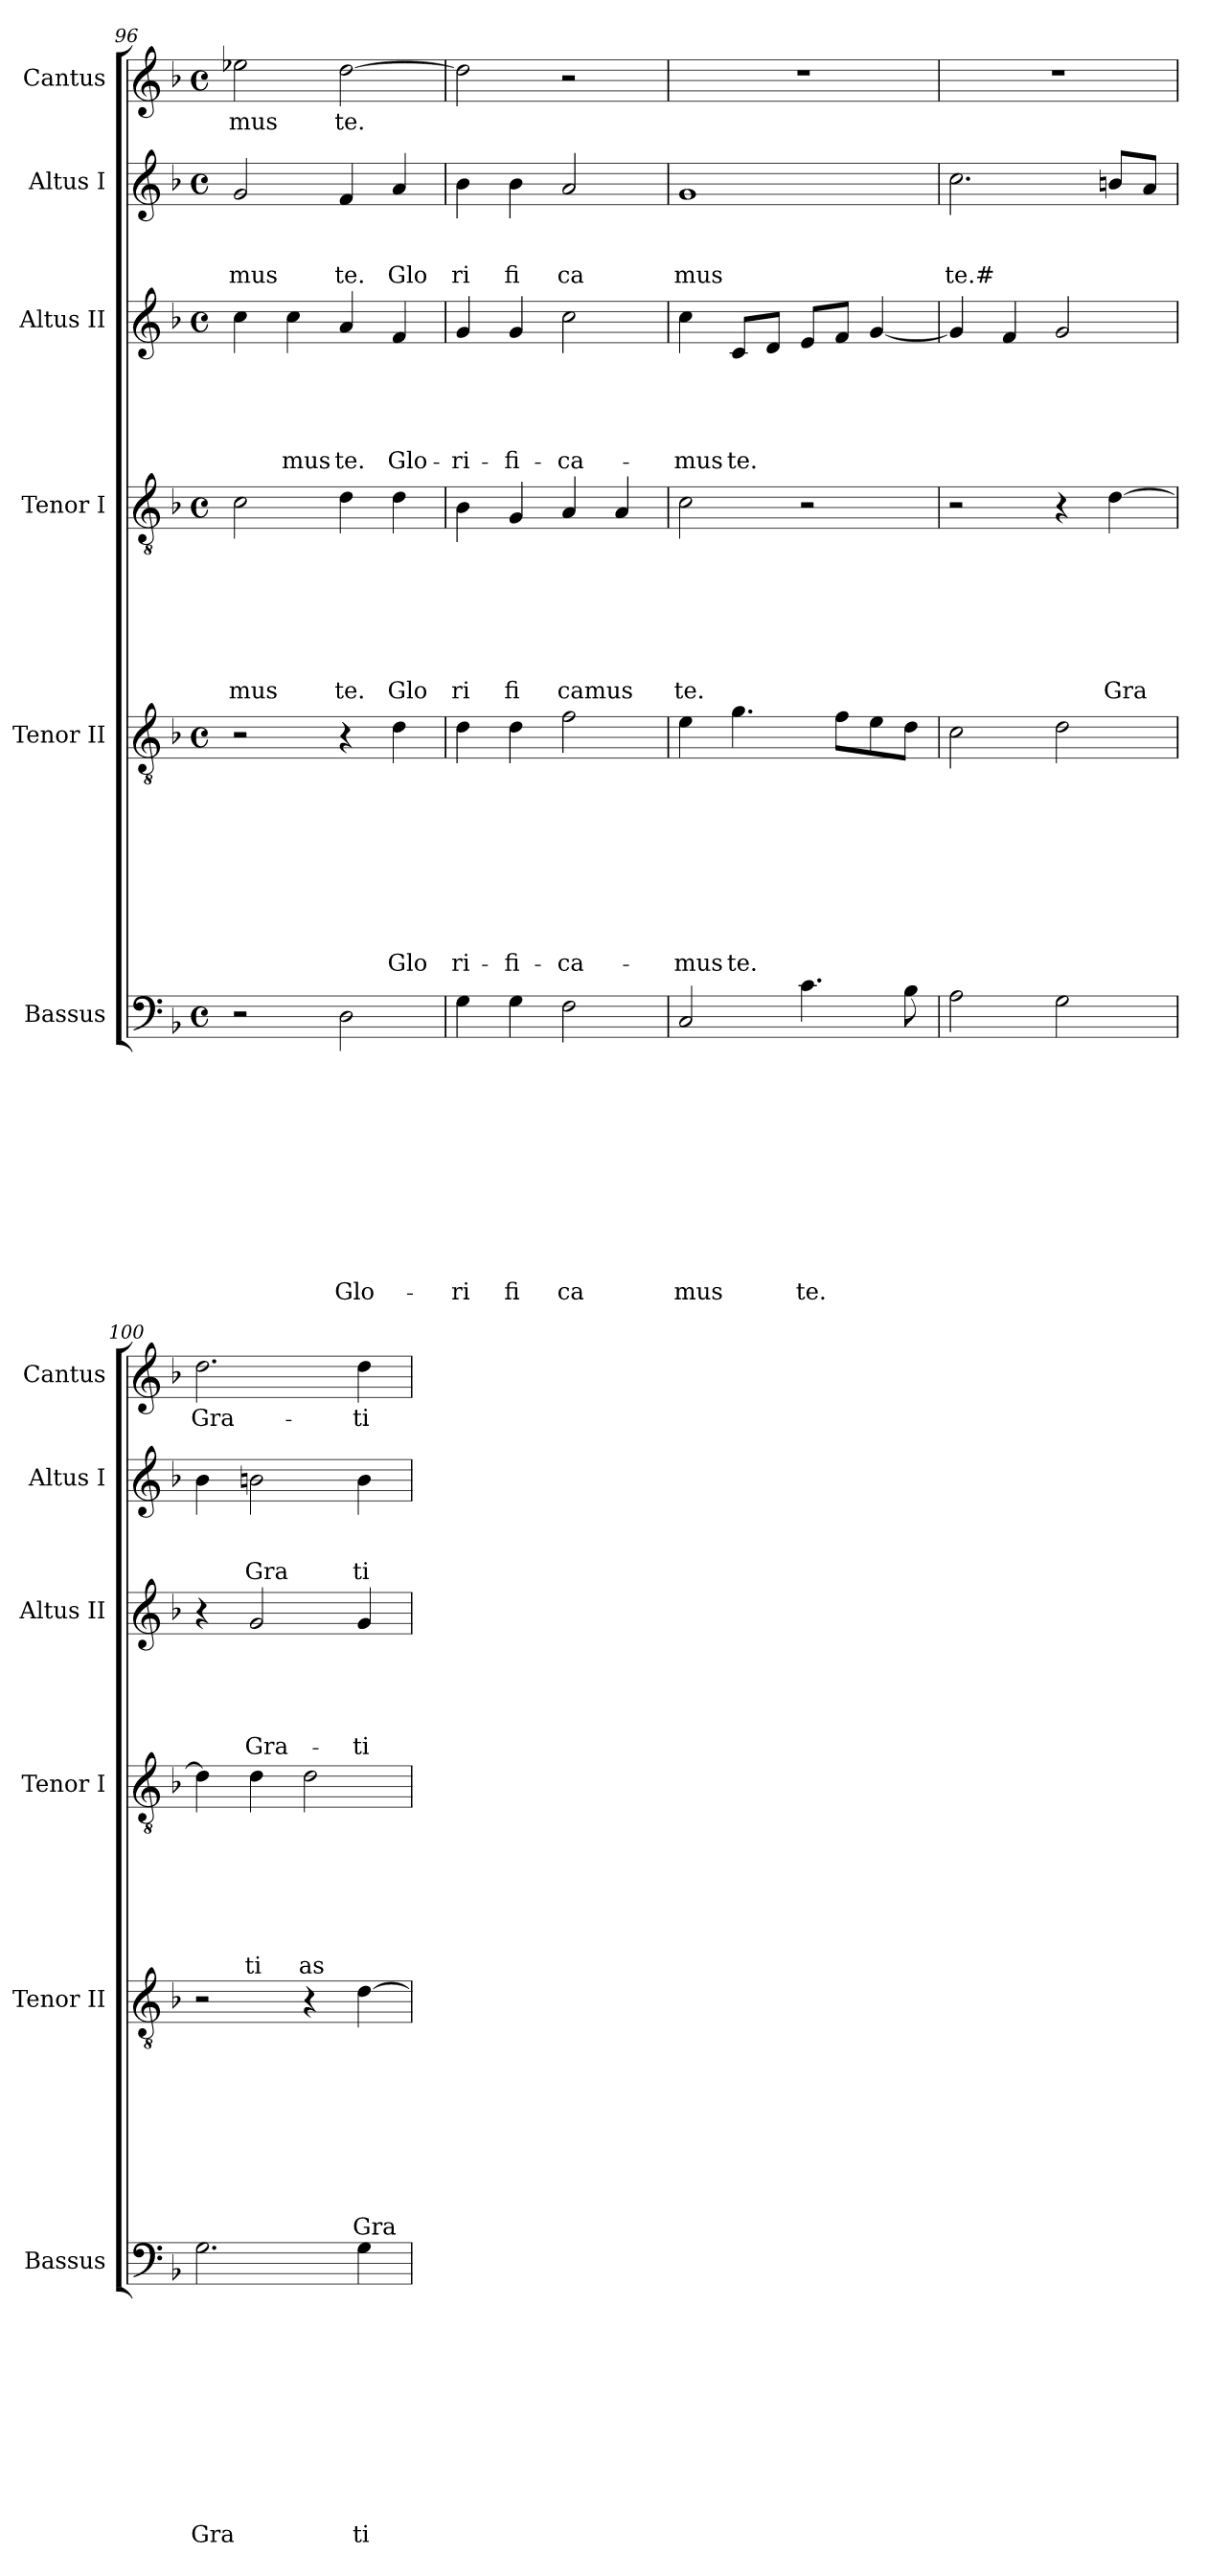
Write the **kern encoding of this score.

**kern	**text	**text	**text	**text	**text	**text	**text	**text	**text	**text	**text	**kern	**text	**text	**text	**text	**text	**text	**text	**text	**text	**kern	**text	**text	**text	**text	**text	**text	**text	**kern	**text	**text	**text	**text	**text	**kern	**text	**text	**text	**kern	**text
*part6	*part6	*part6	*part6	*part6	*part6	*part6	*part6	*part6	*part6	*part6	*part6	*part5	*part5	*part5	*part5	*part5	*part5	*part5	*part5	*part5	*part5	*part4	*part4	*part4	*part4	*part4	*part4	*part4	*part4	*part3	*part3	*part3	*part3	*part3	*part3	*part2	*part2	*part2	*part2	*part1	*part1
*staff6	*staff6	*staff6	*staff6	*staff6	*staff6	*staff6	*staff6	*staff6	*staff6	*staff6	*staff6	*staff5	*staff5	*staff5	*staff5	*staff5	*staff5	*staff5	*staff5	*staff5	*staff5	*staff4	*staff4	*staff4	*staff4	*staff4	*staff4	*staff4	*staff4	*staff3	*staff3	*staff3	*staff3	*staff3	*staff3	*staff2	*staff2	*staff2	*staff2	*staff1	*staff1
*I"Bassus	*	*	*	*	*	*	*	*	*	*	*	*I"Tenor II	*	*	*	*	*	*	*	*	*	*I"Tenor I	*	*	*	*	*	*	*	*I"Altus II	*	*	*	*	*	*I"Altus I	*	*	*	*I"Cantus	*
*I'Bassus	*	*	*	*	*	*	*	*	*	*	*	*I'Tenor II	*	*	*	*	*	*	*	*	*	*I'Tenor I	*	*	*	*	*	*	*	*I'Altus II	*	*	*	*	*	*I'Altus I	*	*	*	*I'Cantus	*
*clefF4	*	*	*	*	*	*	*	*	*	*	*	*clefGv2	*	*	*	*	*	*	*	*	*	*clefGv2	*	*	*	*	*	*	*	*clefG2	*	*	*	*	*	*clefG2	*	*	*	*clefG2	*
*k[b-]	*	*	*	*	*	*	*	*	*	*	*	*k[b-]	*	*	*	*	*	*	*	*	*	*k[b-]	*	*	*	*	*	*	*	*k[b-]	*	*	*	*	*	*k[b-]	*	*	*	*k[b-]	*
*F:	*	*	*	*	*	*	*	*	*	*	*	*F:	*	*	*	*	*	*	*	*	*	*F:	*	*	*	*	*	*	*	*F:	*	*	*	*	*	*F:	*	*	*	*F:	*
*M4/4	*	*	*	*	*	*	*	*	*	*	*	*M4/4	*	*	*	*	*	*	*	*	*	*M4/4	*	*	*	*	*	*	*	*M4/4	*	*	*	*	*	*M4/4	*	*	*	*M4/4	*
*met(c)	*	*	*	*	*	*	*	*	*	*	*	*met(c)	*	*	*	*	*	*	*	*	*	*met(c)	*	*	*	*	*	*	*	*met(c)	*	*	*	*	*	*met(c)	*	*	*	*met(c)	*
=96	=96	=96	=96	=96	=96	=96	=96	=96	=96	=96	=96	=96	=96	=96	=96	=96	=96	=96	=96	=96	=96	=96	=96	=96	=96	=96	=96	=96	=96	=96	=96	=96	=96	=96	=96	=96	=96	=96	=96	=96	=96
!	!	!	!	!	!	!	!	!	!	!	!	!	!	!	!	!	!	!	!	!	!	!	!	!	!	!	!	!	!LO:LY:b	!	!	!	!	!	!	!	!	!	!LO:LY:b	!	!LO:LY:b
2r	.	.	.	.	.	.	.	.	.	.	.	2r	.	.	.	.	.	.	.	.	.	2c\	.	.	.	.	.	.	mus	4cc\	.	.	.	.	.	2g/	.	.	mus	2ee-X\	mus
!	!	!	!	!	!	!	!	!	!	!	!	!	!	!	!	!	!	!	!	!	!	!	!	!	!	!	!	!	!	!	!	!	!	!	!LO:LY:b	!	!	!	!	!	!
.	.	.	.	.	.	.	.	.	.	.	.	.	.	.	.	.	.	.	.	.	.	.	.	.	.	.	.	.	.	4cc\	.	.	.	.	-mus	.	.	.	.	.	.
!	!	!	!	!	!	!	!	!	!	!	!LO:LY:b	!	!	!	!	!	!	!	!	!	!	!	!	!	!	!	!	!	!LO:LY:b	!	!	!	!	!	!LO:LY:b	!	!	!	!LO:LY:b	!	!LO:LY:b
2D\	.	.	.	.	.	.	.	.	.	.	Glo-	4r	.	.	.	.	.	.	.	.	.	4d\	.	.	.	.	.	.	te.	4a/	.	.	.	.	te.	4f/	.	.	te.	[<2dd\	te.
!	!	!	!	!	!	!	!	!	!	!	!	!	!	!	!	!	!	!	!	!	!LO:LY:b	!	!	!	!	!	!	!	!LO:LY:b	!	!	!	!	!	!LO:LY:b	!	!	!	!LO:LY:b	!	!
.	.	.	.	.	.	.	.	.	.	.	.	4d\	.	.	.	.	.	.	.	.	Glo	4d\	.	.	.	.	.	.	Glo	4f/	.	.	.	.	Glo-	4a/	.	.	Glo	.	.
!!LO:LB:g=z
=97	=97	=97	=97	=97	=97	=97	=97	=97	=97	=97	=97	=97	=97	=97	=97	=97	=97	=97	=97	=97	=97	=97	=97	=97	=97	=97	=97	=97	=97	=97	=97	=97	=97	=97	=97	=97	=97	=97	=97	=97	=97
!	!	!	!	!	!	!	!	!	!	!	!LO:LY:b	!	!	!	!	!	!	!	!	!	!LO:LY:b	!	!	!	!	!	!	!	!LO:LY:b	!	!	!	!	!	!LO:LY:b	!	!	!	!LO:LY:b	!	!
4G\	.	.	.	.	.	.	.	.	.	.	-ri	4d\	.	.	.	.	.	.	.	.	ri-	4B-\	.	.	.	.	.	.	ri	4g/	.	.	.	.	-ri-	4b-\	.	.	ri	2dd\]	.
!	!	!	!	!	!	!	!	!	!	!	!LO:LY:b	!	!	!	!	!	!	!	!	!	!LO:LY:b	!	!	!	!	!	!	!	!LO:LY:b	!	!	!	!	!	!LO:LY:b	!	!	!	!LO:LY:b	!	!
4G\	.	.	.	.	.	.	.	.	.	.	fi	4d\	.	.	.	.	.	.	.	.	-fi-	4G/	.	.	.	.	.	.	fi	4g/	.	.	.	.	-fi-	4b-\	.	.	fi	.	.
!	!	!	!	!	!	!	!	!	!	!	!LO:LY:b	!	!	!	!	!	!	!	!	!	!LO:LY:b	!	!	!	!	!	!	!	!LO:LY:b	!	!	!	!	!	!LO:LY:b	!	!	!	!LO:LY:b	!	!
2F\	.	.	.	.	.	.	.	.	.	.	ca	2f\	.	.	.	.	.	.	.	.	-ca-	4A/	.	.	.	.	.	.	camus	2cc\	.	.	.	.	-ca-	2a/	.	.	ca	2r	.
.	.	.	.	.	.	.	.	.	.	.	.	.	.	.	.	.	.	.	.	.	.	4A/	.	.	.	.	.	.	.	.	.	.	.	.	.	.	.	.	.	.	.
=98	=98	=98	=98	=98	=98	=98	=98	=98	=98	=98	=98	=98	=98	=98	=98	=98	=98	=98	=98	=98	=98	=98	=98	=98	=98	=98	=98	=98	=98	=98	=98	=98	=98	=98	=98	=98	=98	=98	=98	=98	=98
!	!	!	!	!	!	!	!	!	!	!	!LO:LY:b	!	!	!	!	!	!	!	!	!	!LO:LY:b	!	!	!	!	!	!	!	!LO:LY:b	!	!	!	!	!	!LO:LY:b	!	!	!	!LO:LY:b	!	!
2C/	.	.	.	.	.	.	.	.	.	.	mus	4e\	.	.	.	.	.	.	.	.	-mus	2c\	.	.	.	.	.	.	te.	4cc\	.	.	.	.	-mus	1g	.	.	mus	1r	.
!	!	!	!	!	!	!	!	!	!	!	!	!	!	!	!	!	!	!	!	!	!LO:LY:b	!	!	!	!	!	!	!	!	!	!	!	!	!	!LO:LY:b	!	!	!	!	!	!
.	.	.	.	.	.	.	.	.	.	.	.	4.g\	.	.	.	.	.	.	.	.	te.	.	.	.	.	.	.	.	.	8c/L	.	.	.	.	te.	.	.	.	.	.	.
.	.	.	.	.	.	.	.	.	.	.	.	.	.	.	.	.	.	.	.	.	.	.	.	.	.	.	.	.	.	8d/J	.	.	.	.	.	.	.	.	.	.	.
!	!	!	!	!	!	!	!	!	!	!	!LO:LY:b	!	!	!	!	!	!	!	!	!	!	!	!	!	!	!	!	!	!	!	!	!	!	!	!	!	!	!	!	!	!
4.c\	.	.	.	.	.	.	.	.	.	.	te.	.	.	.	.	.	.	.	.	.	.	2r	.	.	.	.	.	.	.	8e/L	.	.	.	.	.	.	.	.	.	.	.
.	.	.	.	.	.	.	.	.	.	.	.	8f\L	.	.	.	.	.	.	.	.	.	.	.	.	.	.	.	.	.	8f/J	.	.	.	.	.	.	.	.	.	.	.
.	.	.	.	.	.	.	.	.	.	.	.	8e\	.	.	.	.	.	.	.	.	.	.	.	.	.	.	.	.	.	[<4g/	.	.	.	.	.	.	.	.	.	.	.
8B-\	.	.	.	.	.	.	.	.	.	.	.	8d\J	.	.	.	.	.	.	.	.	.	.	.	.	.	.	.	.	.	.	.	.	.	.	.	.	.	.	.	.	.
=99	=99	=99	=99	=99	=99	=99	=99	=99	=99	=99	=99	=99	=99	=99	=99	=99	=99	=99	=99	=99	=99	=99	=99	=99	=99	=99	=99	=99	=99	=99	=99	=99	=99	=99	=99	=99	=99	=99	=99	=99	=99
!	!	!	!	!	!	!	!	!	!	!	!	!	!	!	!	!	!	!	!	!	!	!	!	!	!	!	!	!	!	!	!	!	!	!	!	!	!	!	!LO:LY:b	!	!
2A\	.	.	.	.	.	.	.	.	.	.	.	2c\	.	.	.	.	.	.	.	.	.	2r	.	.	.	.	.	.	.	4g/]	.	.	.	.	.	2.cc\	.	.	te.#	1r	.
.	.	.	.	.	.	.	.	.	.	.	.	.	.	.	.	.	.	.	.	.	.	.	.	.	.	.	.	.	.	4f/	.	.	.	.	.	.	.	.	.	.	.
2G\	.	.	.	.	.	.	.	.	.	.	.	2d\	.	.	.	.	.	.	.	.	.	4r	.	.	.	.	.	.	.	2g/	.	.	.	.	.	.	.	.	.	.	.
!	!	!	!	!	!	!	!	!	!	!	!	!	!	!	!	!	!	!	!	!	!	!	!	!	!	!	!	!	!LO:LY:b	!	!	!	!	!	!	!	!	!	!	!	!
.	.	.	.	.	.	.	.	.	.	.	.	.	.	.	.	.	.	.	.	.	.	[>4d\	.	.	.	.	.	.	Gra	.	.	.	.	.	.	8bn/L	.	.	.	.	.
.	.	.	.	.	.	.	.	.	.	.	.	.	.	.	.	.	.	.	.	.	.	.	.	.	.	.	.	.	.	.	.	.	.	.	.	8a/J	.	.	.	.	.
=100	=100	=100	=100	=100	=100	=100	=100	=100	=100	=100	=100	=100	=100	=100	=100	=100	=100	=100	=100	=100	=100	=100	=100	=100	=100	=100	=100	=100	=100	=100	=100	=100	=100	=100	=100	=100	=100	=100	=100	=100	=100
!	!	!	!	!	!	!	!	!	!	!	!LO:LY:b	!	!	!	!	!	!	!	!	!	!	!	!	!	!	!	!	!	!	!	!	!	!	!	!	!	!	!	!	!	!LO:LY:b
2.G\	.	.	.	.	.	.	.	.	.	.	Gra	2r	.	.	.	.	.	.	.	.	.	4d\]	.	.	.	.	.	.	.	4r	.	.	.	.	.	4b-\	.	.	.	2.dd\	Gra-
!	!	!	!	!	!	!	!	!	!	!	!	!	!	!	!	!	!	!	!	!	!	!	!	!	!	!	!	!	!LO:LY:b	!	!	!	!	!	!LO:LY:b	!	!	!	!LO:LY:b	!	!
.	.	.	.	.	.	.	.	.	.	.	.	.	.	.	.	.	.	.	.	.	.	4d\	.	.	.	.	.	.	ti	2g/	.	.	.	.	Gra-	2bn\	.	.	Gra	.	.
!	!	!	!	!	!	!	!	!	!	!	!	!	!	!	!	!	!	!	!	!	!	!	!	!	!	!	!	!	!LO:LY:b	!	!	!	!	!	!	!	!	!	!	!	!
.	.	.	.	.	.	.	.	.	.	.	.	4r	.	.	.	.	.	.	.	.	.	2d\	.	.	.	.	.	.	as	.	.	.	.	.	.	.	.	.	.	.	.
!	!	!	!	!	!	!	!	!	!	!	!LO:LY:b	!	!	!	!	!	!	!	!	!	!LO:LY:b	!	!	!	!	!	!	!	!	!	!	!	!	!	!LO:LY:b	!	!	!	!LO:LY:b	!	!LO:LY:b
4G\	.	.	.	.	.	.	.	.	.	.	ti	[>4d\	.	.	.	.	.	.	.	.	Gra-	.	.	.	.	.	.	.	.	4g/	.	.	.	.	-ti-	4b\	.	.	ti	4dd\	-ti-
=	=	=	=	=	=	=	=	=	=	=	=	=	=	=	=	=	=	=	=	=	=	=	=	=	=	=	=	=	=	=	=	=	=	=	=	=	=	=	=	=	=
*-	*-	*-	*-	*-	*-	*-	*-	*-	*-	*-	*-	*-	*-	*-	*-	*-	*-	*-	*-	*-	*-	*-	*-	*-	*-	*-	*-	*-	*-	*-	*-	*-	*-	*-	*-	*-	*-	*-	*-	*-	*-
